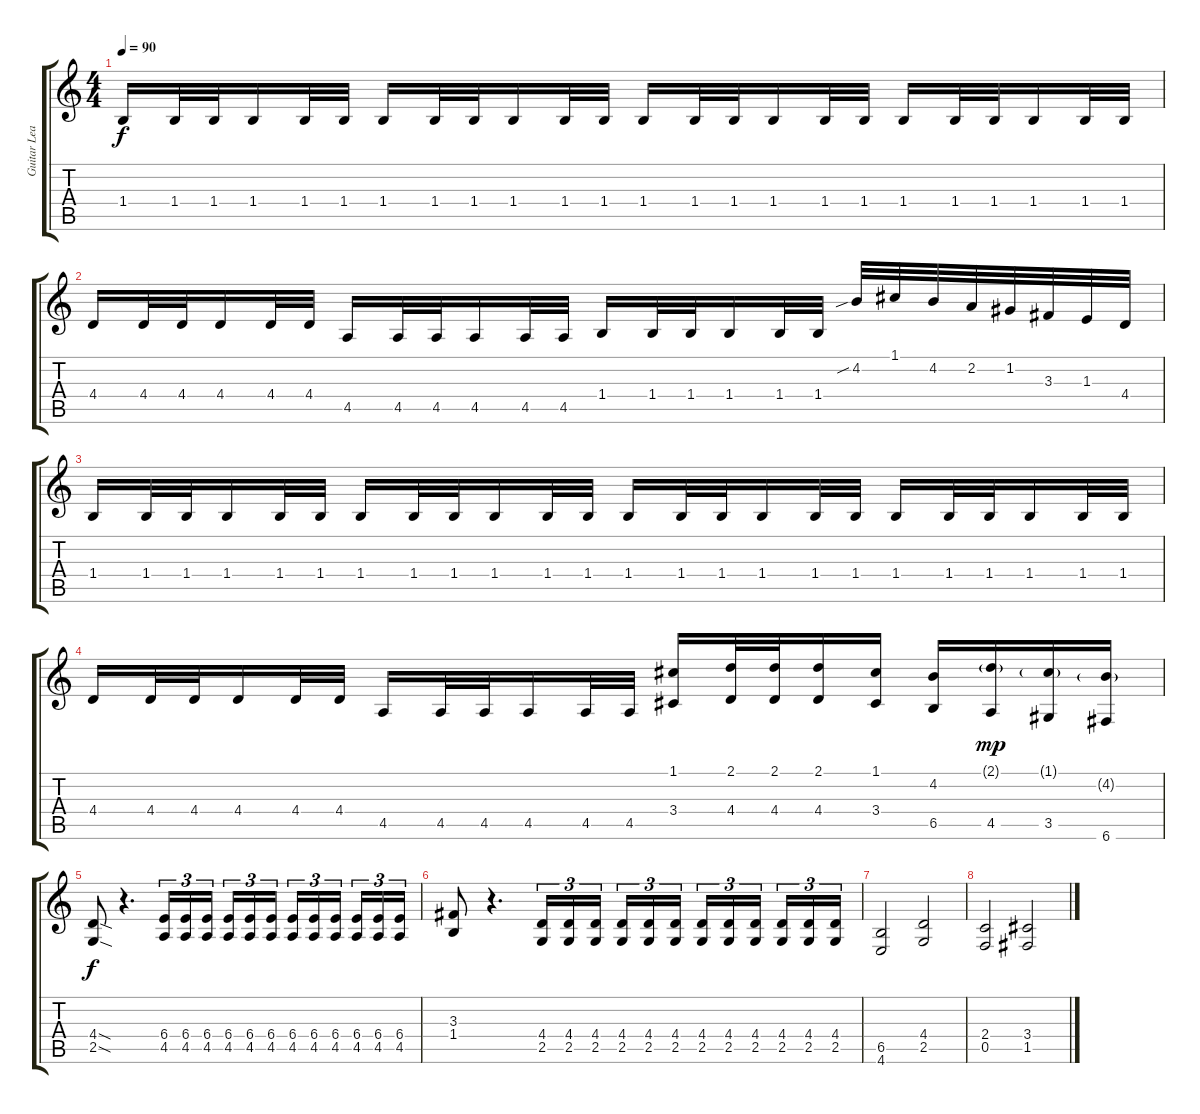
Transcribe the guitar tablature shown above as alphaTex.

\track ("Guitar Leader" "Guitar Lea") {instrument distortionguitar}
\staff {score tabs}
\tuning (C4 G3 Eb3 Bb2 F2 C2) {hide}
\ts (4 4)
\tempo 90
\clef g2
\ks c
1.4.16{dy f} 1.4.32 1.4.32 1.4.16 1.4.32 1.4.32 1.4.16 1.4.32 1.4.32 1.4.16 1.4.32 1.4.32 1.4.16 1.4.32 1.4.32 1.4.16 1.4.32 1.4.32 1.4.16 1.4.32 1.4.32 1.4.16 1.4.32 1.4.32 |
4.4.16 4.4.32 4.4.32 4.4.16 4.4.32 4.4.32 4.5.16 4.5.32 4.5.32 4.5.16 4.5.32 4.5.32 1.4.16 1.4.32 1.4.32 1.4.16 1.4.32 1.4.32 4.2{sib}.32 1.1.32 4.2.32 2.2.32 1.2.32 3.3.32 1.3.32 4.4.32 |
1.4.16 1.4.32 1.4.32 1.4.16 1.4.32 1.4.32 1.4.16 1.4.32 1.4.32 1.4.16 1.4.32 1.4.32 1.4.16 1.4.32 1.4.32 1.4.16 1.4.32 1.4.32 1.4.16 1.4.32 1.4.32 1.4.16 1.4.32 1.4.32 |
4.4.16 4.4.32 4.4.32 4.4.16 4.4.32 4.4.32 4.5.16 4.5.32 4.5.32 4.5.16 4.5.32 4.5.32 (1.1 3.4).16 (2.1 4.4).32 (2.1 4.4).32 (2.1 4.4).16 (1.1 3.4).16 (4.2 6.5).16 (2.1{g} 4.5).16{dy mp} (1.1{g} 3.5).16 (4.2{g} 6.6).16 |
(4.4{sod} 2.5{sod}).8{dy f} r.4{d} (6.4 4.5).16{tu (3 2)} (6.4 4.5).16{tu (3 2)} (6.4 4.5).16{tu (3 2) beam splitsecondary} (6.4 4.5).16{tu (3 2)} (6.4 4.5).16{tu (3 2)} (6.4 4.5).16{tu (3 2)} (6.4 4.5).16{tu (3 2)} (6.4 4.5).16{tu (3 2)} (6.4 4.5).16{tu (3 2) beam splitsecondary} (6.4 4.5).16{tu (3 2)} (6.4 4.5).16{tu (3 2)} (6.4 4.5).16{tu (3 2)} |
(3.3 1.4).8 r.4{d} (4.4 2.5).16{tu (3 2)} (4.4 2.5).16{tu (3 2)} (4.4 2.5).16{tu (3 2) beam splitsecondary} (4.4 2.5).16{tu (3 2)} (4.4 2.5).16{tu (3 2)} (4.4 2.5).16{tu (3 2)} (4.4 2.5).16{tu (3 2)} (4.4 2.5).16{tu (3 2)} (4.4 2.5).16{tu (3 2) beam splitsecondary} (4.4 2.5).16{tu (3 2)} (4.4 2.5).16{tu (3 2)} (4.4 2.5).16{tu (3 2)} |
(6.5 4.6).2 (4.4 2.5).2 |
(2.4 0.5).2 (3.4 1.5).2
